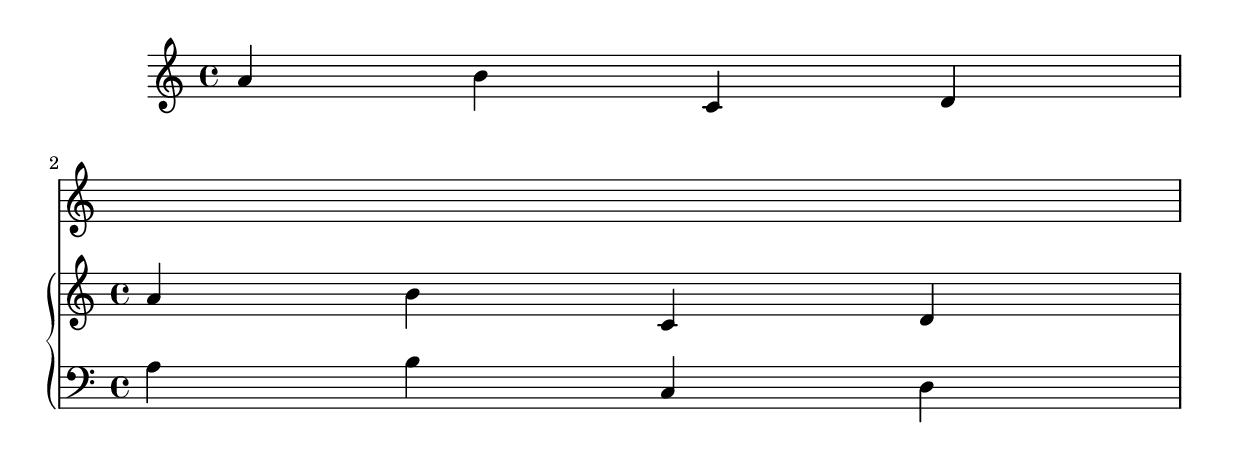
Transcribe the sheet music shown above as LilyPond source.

\version "2.3.16"

\header  {
texidoc = "a staff should really die, if no one's referencing it."
}
\score {
 {
    \context Staff = q {
       { a' b' c' d' }
    }

    \break

    \context PianoStaff <<
      \context Staff = i {
         { a' b' c' d' }
      }
      \context Staff = ii {
         { \clef "bass" a b c d }
      }
    >>
  }
}
